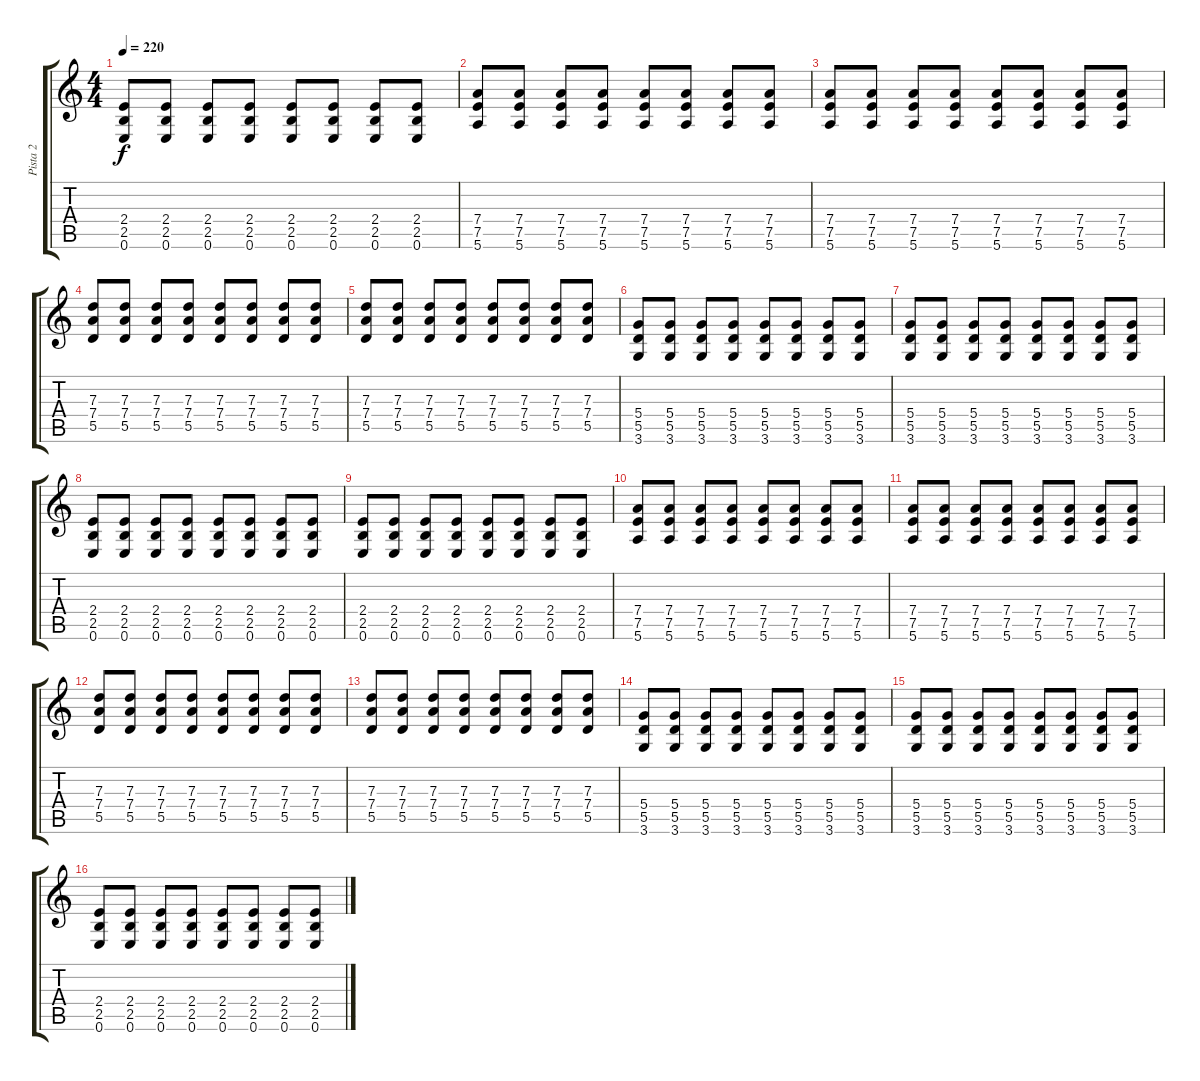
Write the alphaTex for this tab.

\track ("Pista 2" "Pista 2") {instrument distortionguitar}
\staff {score tabs}
\tuning (E4 B3 G3 D3 A2 E2) {hide}
\ts (4 4)
\tempo 220
\clef g2
\ks c
(2.4 2.5 0.6).8{dy f} (2.4 2.5 0.6).8 (2.4 2.5 0.6).8 (2.4 2.5 0.6).8 (2.4 2.5 0.6).8 (2.4 2.5 0.6).8 (2.4 2.5 0.6).8 (2.4 2.5 0.6).8 |
(7.4 7.5 5.6).8 (7.4 7.5 5.6).8 (7.4 7.5 5.6).8 (7.4 7.5 5.6).8 (7.4 7.5 5.6).8 (7.4 7.5 5.6).8 (7.4 7.5 5.6).8 (7.4 7.5 5.6).8 |
(7.4 7.5 5.6).8 (7.4 7.5 5.6).8 (7.4 7.5 5.6).8 (7.4 7.5 5.6).8 (7.4 7.5 5.6).8 (7.4 7.5 5.6).8 (7.4 7.5 5.6).8 (7.4 7.5 5.6).8 |
(7.3 7.4 5.5).8 (7.3 7.4 5.5).8 (7.3 7.4 5.5).8 (7.3 7.4 5.5).8 (7.3 7.4 5.5).8 (7.3 7.4 5.5).8 (7.3 7.4 5.5).8 (7.3 7.4 5.5).8 |
(7.3 7.4 5.5).8 (7.3 7.4 5.5).8 (7.3 7.4 5.5).8 (7.3 7.4 5.5).8 (7.3 7.4 5.5).8 (7.3 7.4 5.5).8 (7.3 7.4 5.5).8 (7.3 7.4 5.5).8 |
(5.4 5.5 3.6).8 (5.4 5.5 3.6).8 (5.4 5.5 3.6).8 (5.4 5.5 3.6).8 (5.4 5.5 3.6).8 (5.4 5.5 3.6).8 (5.4 5.5 3.6).8 (5.4 5.5 3.6).8 |
(5.4 5.5 3.6).8 (5.4 5.5 3.6).8 (5.4 5.5 3.6).8 (5.4 5.5 3.6).8 (5.4 5.5 3.6).8 (5.4 5.5 3.6).8 (5.4 5.5 3.6).8 (5.4 5.5 3.6).8 |
(2.4 2.5 0.6).8 (2.4 2.5 0.6).8 (2.4 2.5 0.6).8 (2.4 2.5 0.6).8 (2.4 2.5 0.6).8 (2.4 2.5 0.6).8 (2.4 2.5 0.6).8 (2.4 2.5 0.6).8 |
(2.4 2.5 0.6).8 (2.4 2.5 0.6).8 (2.4 2.5 0.6).8 (2.4 2.5 0.6).8 (2.4 2.5 0.6).8 (2.4 2.5 0.6).8 (2.4 2.5 0.6).8 (2.4 2.5 0.6).8 |
(7.4 7.5 5.6).8 (7.4 7.5 5.6).8 (7.4 7.5 5.6).8 (7.4 7.5 5.6).8 (7.4 7.5 5.6).8 (7.4 7.5 5.6).8 (7.4 7.5 5.6).8 (7.4 7.5 5.6).8 |
(7.4 7.5 5.6).8 (7.4 7.5 5.6).8 (7.4 7.5 5.6).8 (7.4 7.5 5.6).8 (7.4 7.5 5.6).8 (7.4 7.5 5.6).8 (7.4 7.5 5.6).8 (7.4 7.5 5.6).8 |
(7.3 7.4 5.5).8 (7.3 7.4 5.5).8 (7.3 7.4 5.5).8 (7.3 7.4 5.5).8 (7.3 7.4 5.5).8 (7.3 7.4 5.5).8 (7.3 7.4 5.5).8 (7.3 7.4 5.5).8 |
(7.3 7.4 5.5).8 (7.3 7.4 5.5).8 (7.3 7.4 5.5).8 (7.3 7.4 5.5).8 (7.3 7.4 5.5).8 (7.3 7.4 5.5).8 (7.3 7.4 5.5).8 (7.3 7.4 5.5).8 |
(5.4 5.5 3.6).8 (5.4 5.5 3.6).8 (5.4 5.5 3.6).8 (5.4 5.5 3.6).8 (5.4 5.5 3.6).8 (5.4 5.5 3.6).8 (5.4 5.5 3.6).8 (5.4 5.5 3.6).8 |
(5.4 5.5 3.6).8 (5.4 5.5 3.6).8 (5.4 5.5 3.6).8 (5.4 5.5 3.6).8 (5.4 5.5 3.6).8 (5.4 5.5 3.6).8 (5.4 5.5 3.6).8 (5.4 5.5 3.6).8 |
(2.4 2.5 0.6).8 (2.4 2.5 0.6).8 (2.4 2.5 0.6).8 (2.4 2.5 0.6).8 (2.4 2.5 0.6).8 (2.4 2.5 0.6).8 (2.4 2.5 0.6).8 (2.4 2.5 0.6).8
